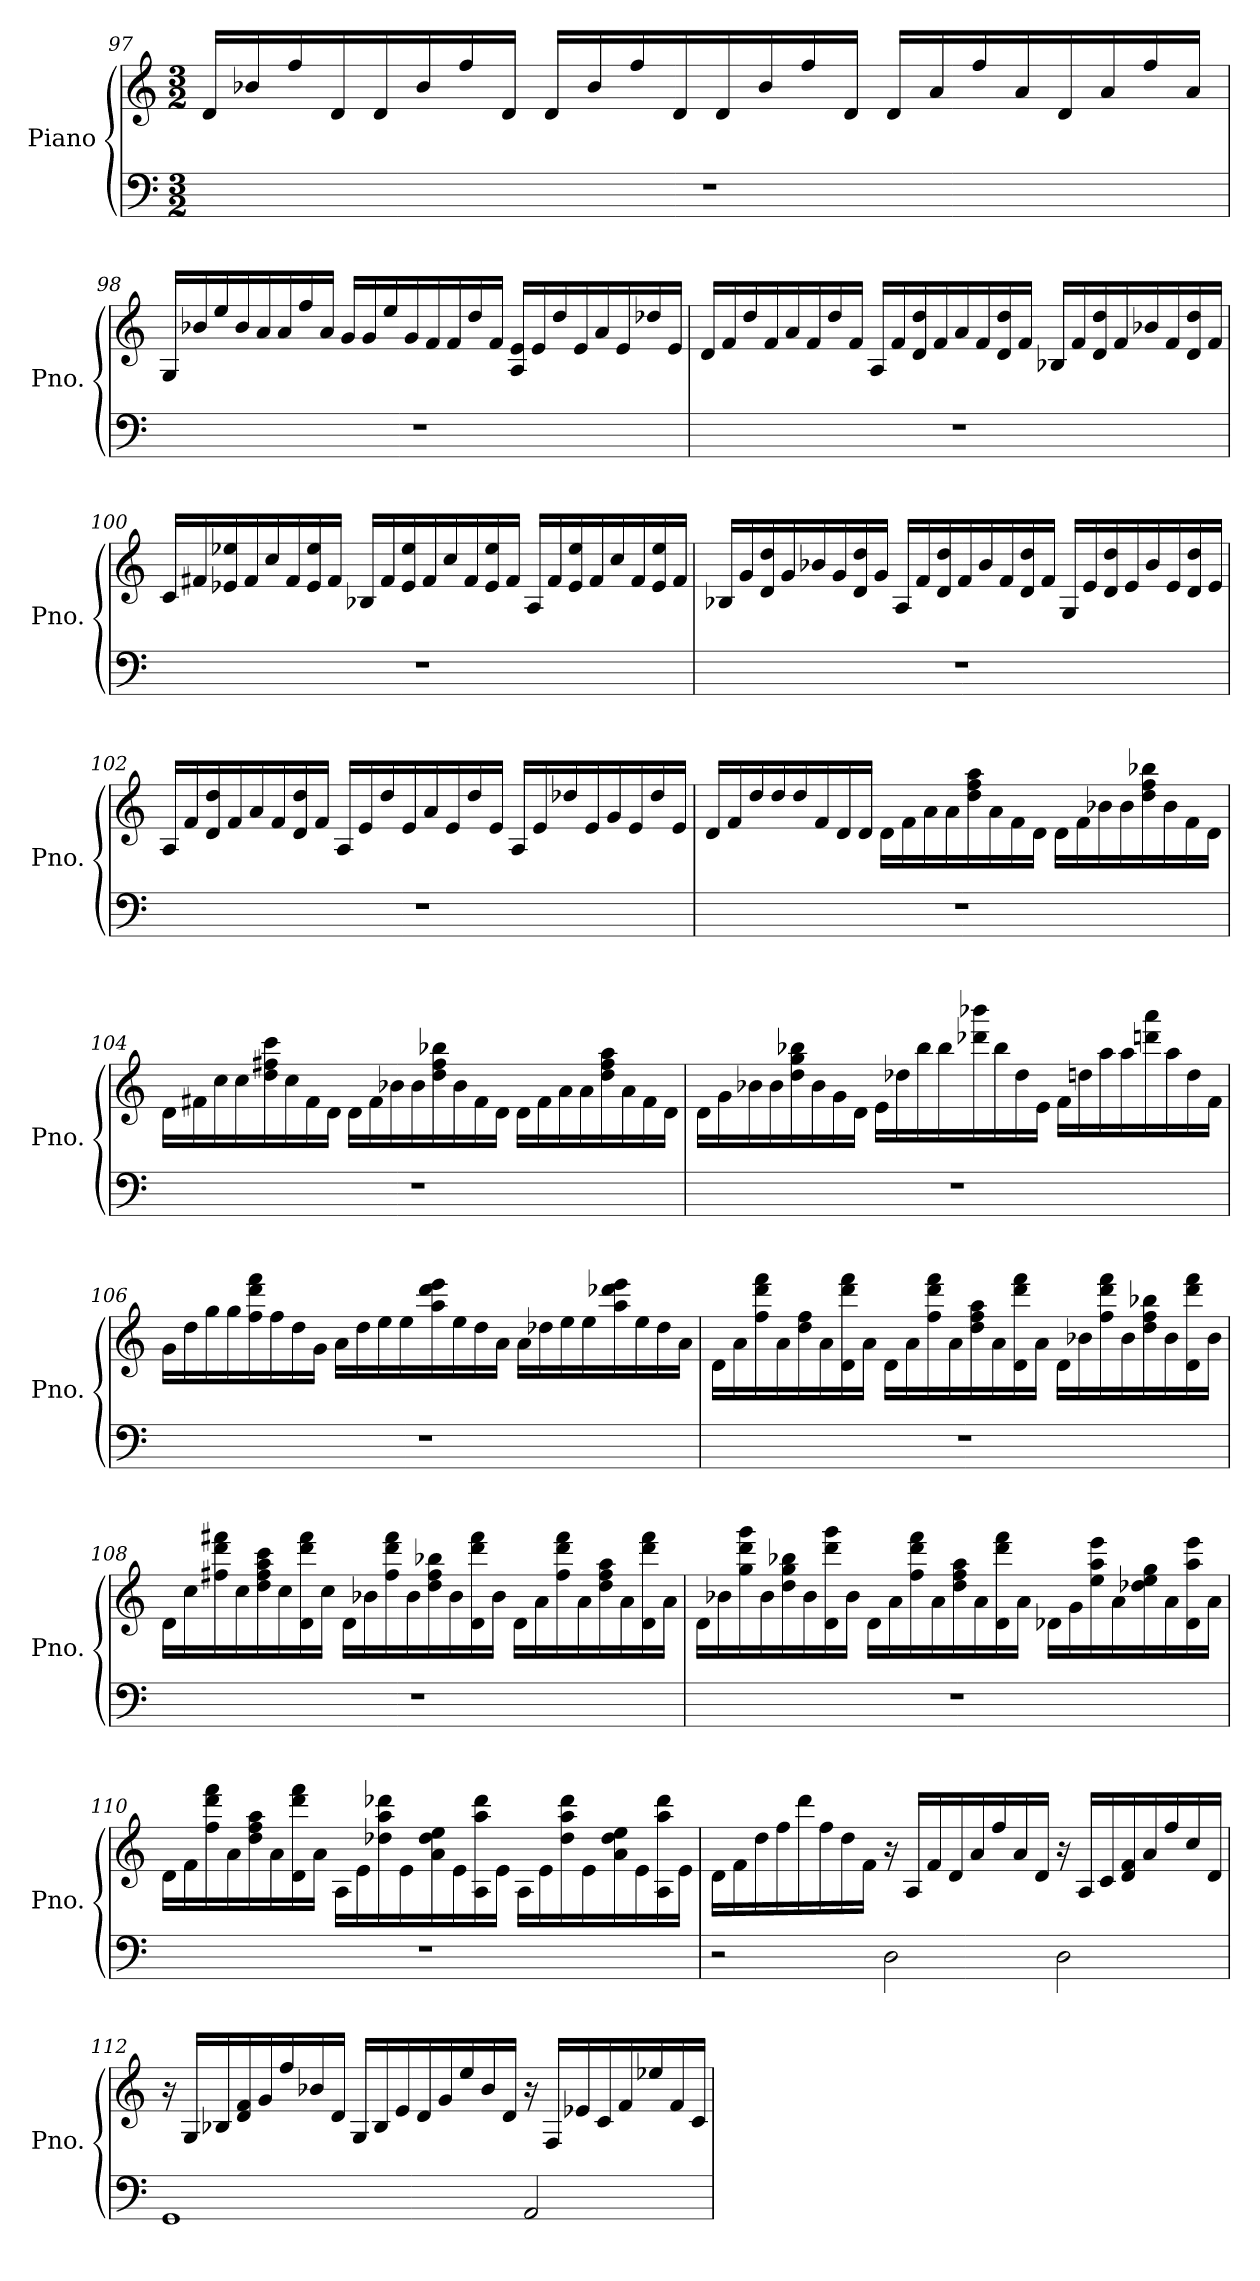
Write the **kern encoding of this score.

**kern	**kern
*part1	*part1
*staff2	*staff1
*I"Piano	*
*I'Pno.	*
*clefF4	*clefG2
*k[]	*k[]
*M3/2	*M3/2
=97	=97
1.r	16d/LL
.	16b-X/
.	16ff/
.	16d/
.	16d/
.	16b-/
.	16ff/
.	16d/JJ
.	16d/LL
.	16b-/
.	16ff/
.	16d/
.	16d/
.	16b-/
.	16ff/
.	16d/JJ
.	16d/LL
.	16a/
.	16ff/
.	16a/
.	16d/
.	16a/
.	16ff/
.	16a/JJ
=98	=98
1.r	16G/LL
.	16b-X/
.	16ee/
.	16b-/
.	16a/
.	16a/
.	16ff/
.	16a/JJ
.	16g/LL
.	16g/
.	16ee/
.	16g/
.	16f/
.	16f/
.	16dd/
.	16f/JJ
.	16A/ 16e/LL
.	16e/
.	16dd/
.	16e/
.	16a/
.	16e/
.	16dd-X/
.	16e/JJ
=99	=99
1.r	16d/LL
.	16f/
.	16dd/
.	16f/
.	16a/
.	16f/
.	16dd/
.	16f/JJ
.	16A/LL
.	16f/
.	16d/ 16dd/
.	16f/
.	16a/
.	16f/
.	16d/ 16dd/
.	16f/JJ
.	16B-X/LL
.	16f/
.	16d/ 16dd/
.	16f/
.	16b-X/
.	16f/
.	16d/ 16dd/
.	16f/JJ
=100	=100
1.r	16c/LL
.	16f#X/
.	16e-X/ 16ee-X/
.	16f#/
.	16cc/
.	16f#/
.	16e-/ 16ee-/
.	16f#/JJ
.	16B-X/LL
.	16f#/
.	16e-/ 16ee-/
.	16f#/
.	16cc/
.	16f#/
.	16e-/ 16ee-/
.	16f#/JJ
.	16A/LL
.	16f#/
.	16e-/ 16ee-/
.	16f#/
.	16cc/
.	16f#/
.	16e-/ 16ee-/
.	16f#/JJ
=101	=101
1.r	16B-X/LL
.	16g/
.	16d/ 16dd/
.	16g/
.	16b-X/
.	16g/
.	16d/ 16dd/
.	16g/JJ
.	16A/LL
.	16f/
.	16d/ 16dd/
.	16f/
.	16b-/
.	16f/
.	16d/ 16dd/
.	16f/JJ
.	16G/LL
.	16e/
.	16d/ 16dd/
.	16e/
.	16b-/
.	16e/
.	16d/ 16dd/
.	16e/JJ
=102	=102
1.r	16A/LL
.	16f/
.	16d/ 16dd/
.	16f/
.	16a/
.	16f/
.	16d/ 16dd/
.	16f/JJ
.	16A/LL
.	16e/
.	16dd/
.	16e/
.	16a/
.	16e/
.	16dd/
.	16e/JJ
.	16A/LL
.	16e/
.	16dd-X/
.	16e/
.	16g/
.	16e/
.	16dd-/
.	16e/JJ
=103	=103
1.r	16d/LL
.	16f/
.	16dd/
.	16dd/
.	16dd/
.	16f/
.	16d/
.	16d/JJ
.	16d\LL
.	16f\
.	16a\
.	16a\
.	16dd\ 16ff\ 16aa\
.	16a\
.	16f\
.	16d\JJ
.	16d\LL
.	16f\
.	16b-X\
.	16b-\
.	16dd\ 16ff\ 16bb-X\
.	16b-\
.	16f\
.	16d\JJ
=104	=104
1.r	16d\LL
.	16f#X\
.	16cc\
.	16cc\
.	16dd\ 16ff#X\ 16ccc\
.	16cc\
.	16f#\
.	16d\JJ
.	16d\LL
.	16f#\
.	16b-X\
.	16b-\
.	16dd\ 16ff#\ 16bb-X\
.	16b-\
.	16f#\
.	16d\JJ
.	16d\LL
.	16f#\
.	16a\
.	16a\
.	16dd\ 16ff#\ 16aa\
.	16a\
.	16f#\
.	16d\JJ
=105	=105
1.r	16d\LL
.	16g\
.	16b-X\
.	16b-\
.	16dd\ 16gg\ 16bb-X\
.	16b-\
.	16g\
.	16d\JJ
.	16e\LL
.	16dd-X\
.	16bb-\
.	16bb-\
.	16ddd-X\ 16bbb-X\
.	16bb-\
.	16dd-\
.	16e\JJ
.	16f\LL
.	16ddn\
.	16aa\
.	16aa\
.	16dddn\ 16aaa\
.	16aa\
.	16dd\
.	16f\JJ
=106	=106
1.r	16g\LL
.	16dd\
.	16gg\
.	16gg\
.	16ff\ 16ddd\ 16fff\
.	16ff\
.	16dd\
.	16g\JJ
.	16a\LL
.	16dd\
.	16ee\
.	16ee\
.	16aa\ 16ddd\ 16eee\
.	16ee\
.	16dd\
.	16a\JJ
.	16a\LL
.	16dd-X\
.	16ee\
.	16ee\
.	16aa\ 16ddd-X\ 16eee\
.	16ee\
.	16dd-\
.	16a\JJ
=107	=107
1.r	16d\LL
.	16a\
.	16ff\ 16ddd\ 16fff\
.	16a\
.	16dd\ 16ff\
.	16a\
.	16d\ 16ddd\ 16fff\
.	16a\JJ
.	16d\LL
.	16a\
.	16ff\ 16ddd\ 16fff\
.	16a\
.	16dd\ 16ff\ 16aa\
.	16a\
.	16d\ 16ddd\ 16fff\
.	16a\JJ
.	16d\LL
.	16b-X\
.	16ff\ 16ddd\ 16fff\
.	16b-\
.	16dd\ 16ff\ 16bb-X\
.	16b-\
.	16d\ 16ddd\ 16fff\
.	16b-\JJ
=108	=108
1.r	16d\LL
.	16cc\
.	16ff#X\ 16ddd\ 16fff#X\
.	16cc\
.	16dd\ 16ff#\ 16aa\ 16ccc\
.	16cc\
.	16d\ 16ddd\ 16fff#\
.	16cc\JJ
.	16d\LL
.	16b-X\
.	16ff#\ 16ddd\ 16fff#\
.	16b-\
.	16dd\ 16ff#\ 16bb-X\
.	16b-\
.	16d\ 16ddd\ 16fff#\
.	16b-\JJ
.	16d\LL
.	16a\
.	16ff#\ 16ddd\ 16fff#\
.	16a\
.	16dd\ 16ff#\ 16aa\
.	16a\
.	16d\ 16ddd\ 16fff#\
.	16a\JJ
=109	=109
1.r	16d\LL
.	16b-X\
.	16gg\ 16ddd\ 16ggg\
.	16b-\
.	16dd\ 16gg\ 16bb-X\
.	16b-\
.	16d\ 16ddd\ 16ggg\
.	16b-\JJ
.	16d\LL
.	16a\
.	16ff\ 16ddd\ 16fff\
.	16a\
.	16dd\ 16ff\ 16aa\
.	16a\
.	16d\ 16ddd\ 16fff\
.	16a\JJ
.	16d-X\LL
.	16g\
.	16ee\ 16aa\ 16eee\
.	16a\
.	16dd-X\ 16ee\ 16gg\
.	16a\
.	16d-\ 16aa\ 16eee\
.	16a\JJ
=110	=110
1.r	16d\LL
.	16f\
.	16ff\ 16ddd\ 16fff\
.	16a\
.	16dd\ 16ff\ 16aa\
.	16a\
.	16d\ 16ddd\ 16fff\
.	16a\JJ
.	16A\LL
.	16e\
.	16dd-X\ 16aa\ 16ddd-X\
.	16e\
.	16a\ 16dd-\ 16ee\
.	16e\
.	16A\ 16aa\ 16ddd-\
.	16e\JJ
.	16A\LL
.	16e\
.	16dd-\ 16aa\ 16ddd-\
.	16e\
.	16a\ 16dd-\ 16ee\
.	16e\
.	16A\ 16aa\ 16ddd-\
.	16e\JJ
=111	=111
2r	16d\LL
.	16f\
.	16dd\
.	16ff\
.	16ddd\
.	16ff\
.	16dd\
.	16f\JJ
2D\	16r
.	16A/LL
.	16f/
.	16d/
.	16a/
.	16ff/
.	16a/
.	16d/JJ
2D\	16r
.	16A/LL
.	16c/
.	16d/ 16f/
.	16a/
.	16ff/
.	16cc/
.	16d/JJ
=112	=112
1GG	16r
.	16G/LL
.	16B-X/
.	16d/ 16f/
.	16g/
.	16ff/
.	16b-X/
.	16d/JJ
.	16G/LL
.	16B-/
.	16e/
.	16d/
.	16g/
.	16ee/
.	16b-/
.	16d/JJ
2AA/	16r
.	16F/LL
.	16e-X/
.	16c/
.	16f/
.	16ee-X/
.	16f/
.	16c/JJ
=	=
*-	*-
